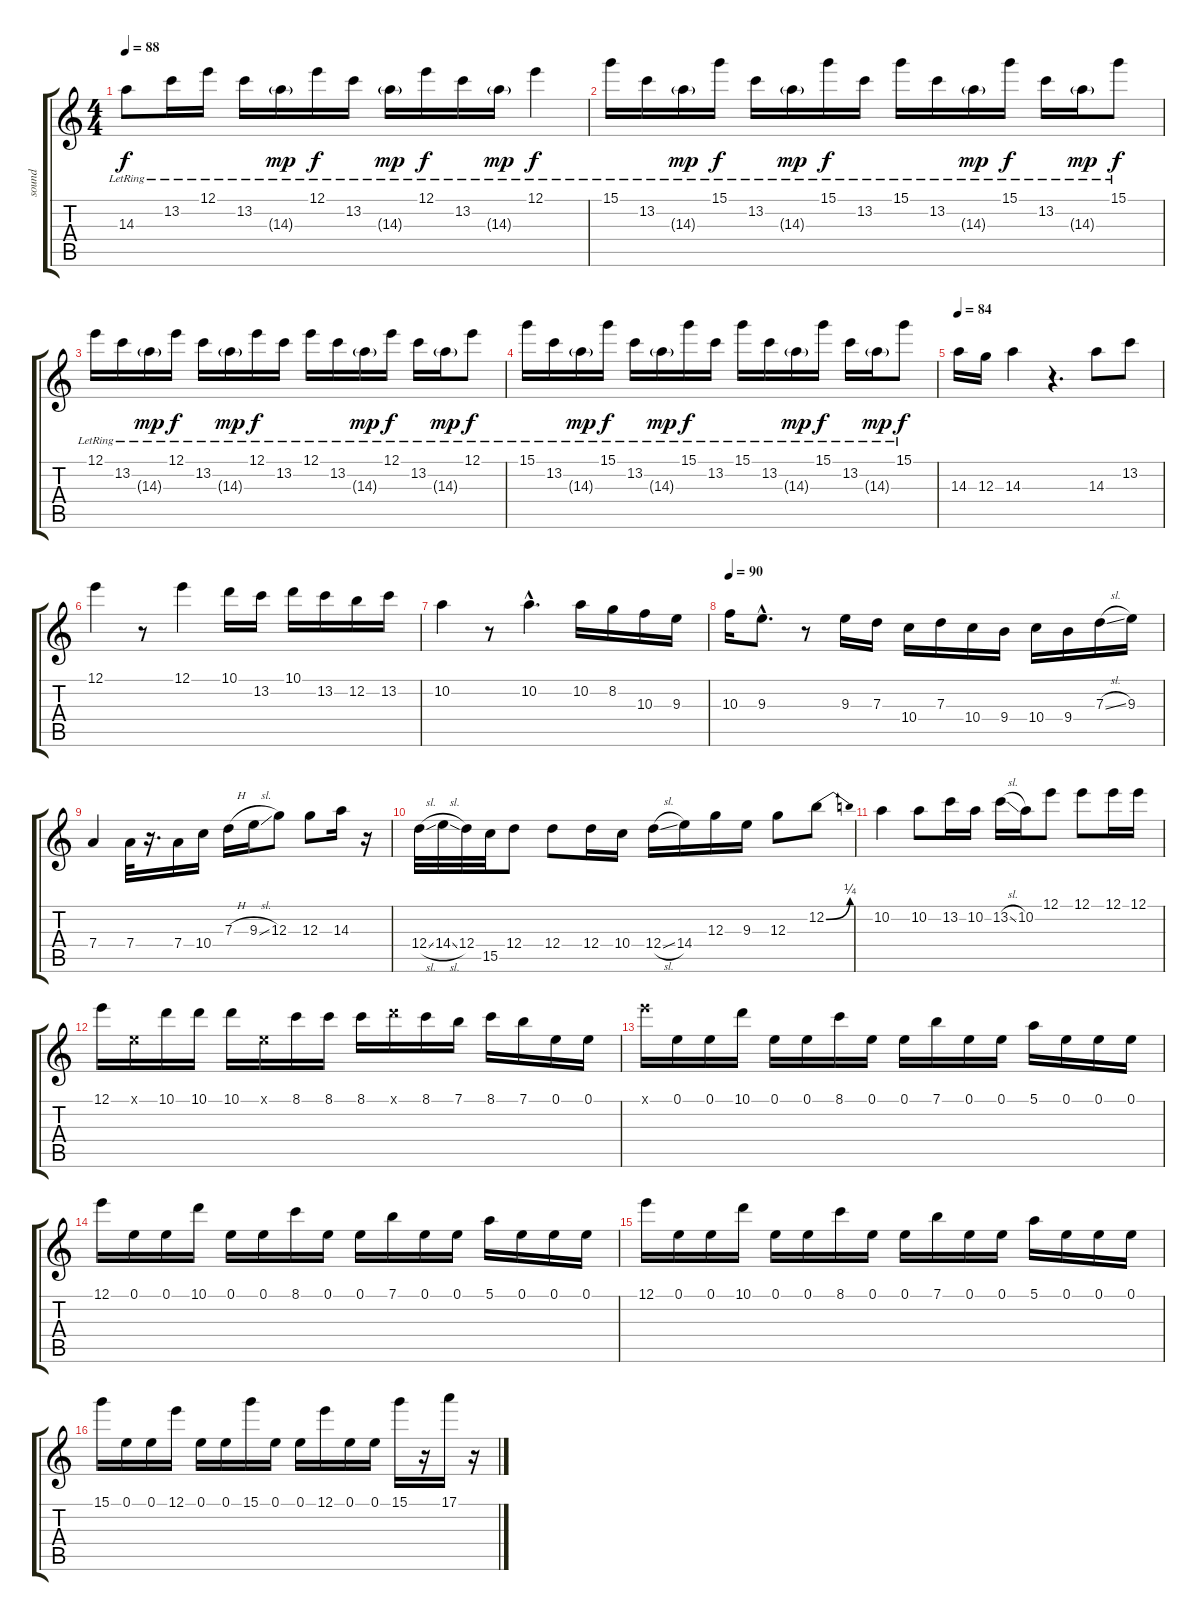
\track ("sound" "sound") {instrument acousticguitarsteel}
\staff {score tabs}
\tuning (E4 B3 G3 D3 A2 E2) {hide}
\ts (4 4)
\tempo 88
\clef g2
\ks c
14.3{lr}.8{dy f} 13.2{lr}.16 12.1{lr}.16 13.2{lr}.16 14.3{g lr}.16{dy mp} 12.1{lr}.16{dy f} 13.2{lr}.16 14.3{g lr}.16{dy mp} 12.1{lr}.16{dy f} 13.2{lr}.16 14.3{g lr}.16{dy mp} 12.1{lr}.4{dy f} |
15.1{lr}.16 13.2{lr}.16 14.3{g lr}.16{dy mp} 15.1{lr}.16{dy f} 13.2{lr}.16 14.3{g lr}.16{dy mp} 15.1{lr}.16{dy f} 13.2{lr}.16 15.1{lr}.16 13.2{lr}.16 14.3{g lr}.16{dy mp} 15.1{lr}.16{dy f} 13.2{lr}.16 14.3{g lr}.16{dy mp} 15.1{lr}.8{dy f} |
12.1{lr}.16 13.2{lr}.16 14.3{g lr}.16{dy mp} 12.1{lr}.16{dy f} 13.2{lr}.16 14.3{g lr}.16{dy mp} 12.1{lr}.16{dy f} 13.2{lr}.16 12.1{lr}.16 13.2{lr}.16 14.3{g lr}.16{dy mp} 12.1{lr}.16{dy f} 13.2{lr}.16 14.3{g lr}.16{dy mp} 12.1{lr}.8{dy f} |
15.1{lr}.16 13.2{lr}.16 14.3{g lr}.16{dy mp} 15.1{lr}.16{dy f} 13.2{lr}.16 14.3{g lr}.16{dy mp} 15.1{lr}.16{dy f} 13.2{lr}.16 15.1{lr}.16 13.2{lr}.16 14.3{g lr}.16{dy mp} 15.1{lr}.16{dy f} 13.2{lr}.16 14.3{g lr}.16{dy mp} 15.1{lr}.8{dy f} |
\tempo 84
14.3.16 12.3.16 14.3.4 r.4{d} 14.3.8 13.2.8 |
12.1.4 r.8 12.1.4 10.1.16 13.2.16 10.1.16 13.2.16 12.2.16 13.2.16 |
10.2.4 r.8 10.2{hac}.4{d} 10.2.16 8.2.16 10.3.16 9.3.16 |
\tempo 90
10.3.16 9.3{hac}.8{d} r.8 9.3.16 7.3.16 10.4.16 7.3.16 10.4.16 9.4.16 10.4.16 9.4.16 7.3{sl}.16 9.3.16 |
7.4.4 7.4.32 r.16{d} 7.4.16 10.4.16 7.3{h}.16 9.3{sl}.16 12.3.8 12.3.8 14.3.16 r.16 |
12.4{sl}.32 14.4{sl}.32 12.4.32 15.5.32 12.4.8 12.4.8 12.4.16 10.4.16 12.4{sl}.16 14.4.16 12.3.16 9.3.16 12.3.8 12.2{be (bend 0 0 60 1)}.8 |
10.2.4 10.2.8 13.2.16 10.2.16 13.2{sl}.16 10.2.16 12.1.8 12.1.8 12.1.16 12.1.16 |
12.1.16 0.1{x}.16 10.1.16 10.1.16 10.1.16 0.1{x}.16 8.1.16 8.1.16 8.1.16 10.1{x}.16 8.1.16 7.1.16 8.1.16 7.1.16 0.1.16 0.1.16 |
12.1{x}.16 0.1.16 0.1.16 10.1.16 0.1.16 0.1.16 8.1.16 0.1.16 0.1.16 7.1.16 0.1.16 0.1.16 5.1.16 0.1.16 0.1.16 0.1.16 |
12.1.16 0.1.16 0.1.16 10.1.16 0.1.16 0.1.16 8.1.16 0.1.16 0.1.16 7.1.16 0.1.16 0.1.16 5.1.16 0.1.16 0.1.16 0.1.16 |
12.1.16 0.1.16 0.1.16 10.1.16 0.1.16 0.1.16 8.1.16 0.1.16 0.1.16 7.1.16 0.1.16 0.1.16 5.1.16 0.1.16 0.1.16 0.1.16 |
15.1.16 0.1.16 0.1.16 12.1.16 0.1.16 0.1.16 15.1.16 0.1.16 0.1.16 12.1.16 0.1.16 0.1.16 15.1.16 r.16 17.1.16 r.16
